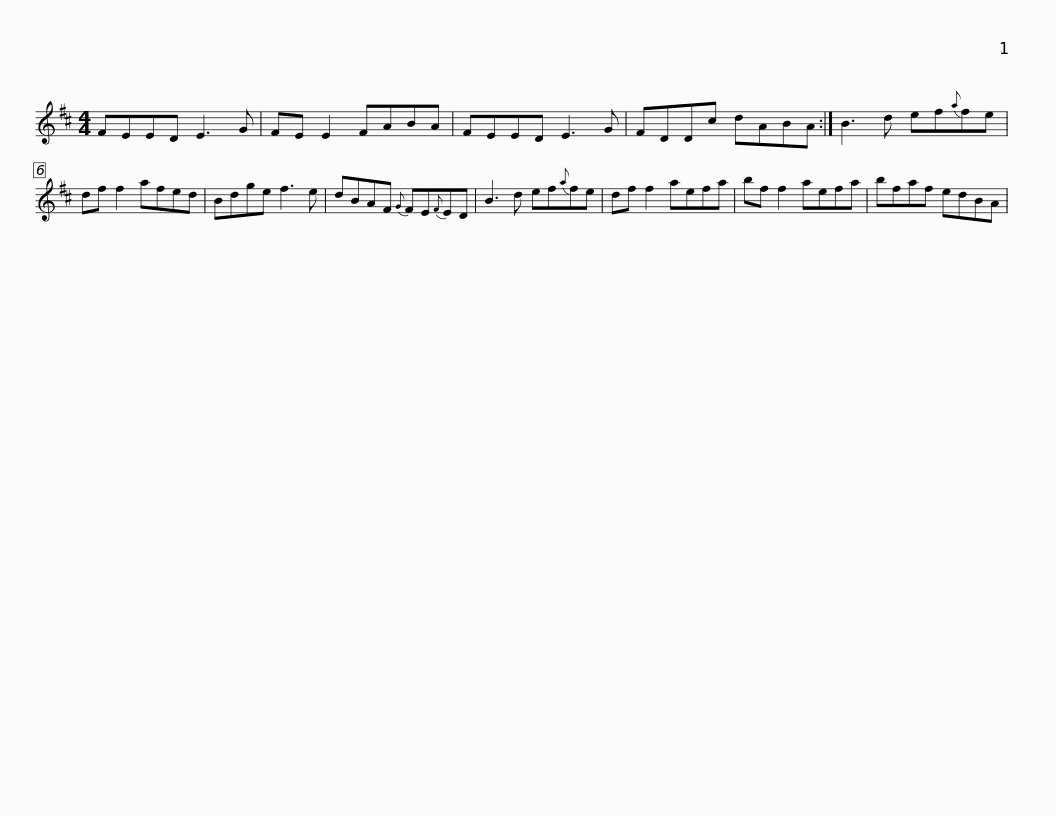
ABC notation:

X:1
L:1/8
M:4/4
I:linebreak $
K:D
V:1 treble
V:1
 FEED E3 G | FE E2 FABA | FEED E3 G | FDDc dABA :|$ B3 d ef{a}fe | %5
 df f2 afed | Bdge f3 e | dBAF{G} FE{F}ED |$ B3 d ef{a}fe | df f2 aefa | %10
 bf f2 aefa | bfaf edBA | %12
